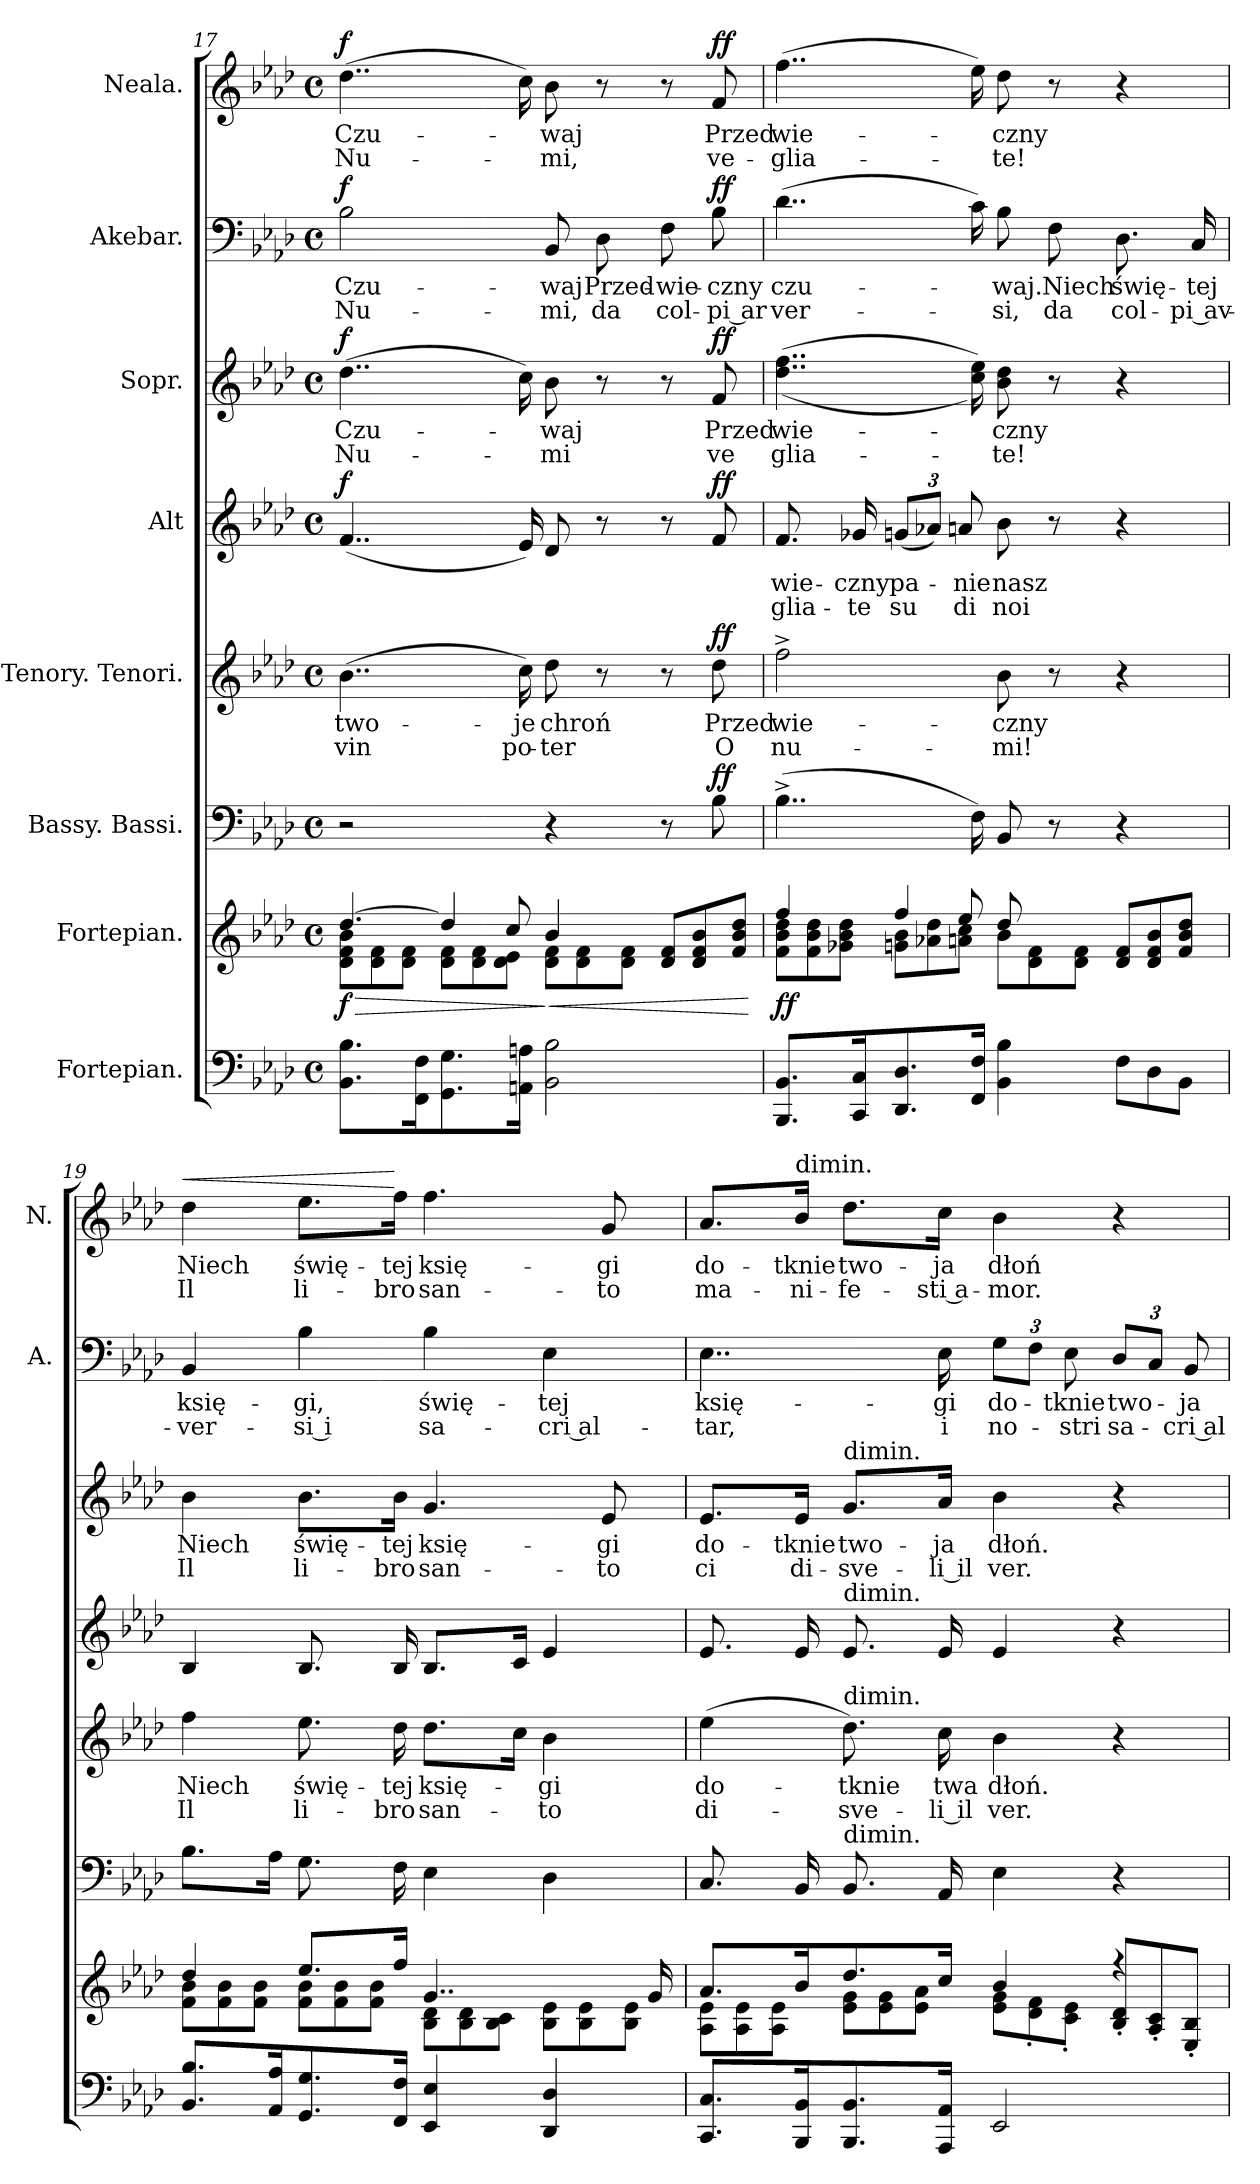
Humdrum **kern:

**kern	**kern	**dynam	**kern	**dynam	**kern	**text	**text	**dynam	**kern	**text	**text	**dynam	**kern	**text	**text	**dynam	**kern	**text	**text	**dynam	**kern	**text	**text	**dynam
*part8	*part7	*part7	*part6	*part6	*part5	*part5	*part5	*part5	*part4	*part4	*part4	*part4	*part3	*part3	*part3	*part3	*part2	*part2	*part2	*part2	*part1	*part1	*part1	*part1
*staff8	*staff7	*staff7	*staff6	*staff6	*staff5	*staff5	*staff5	*staff5	*staff4	*staff4	*staff4	*staff4	*staff3	*staff3	*staff3	*staff3	*staff2	*staff2	*staff2	*staff2	*staff1	*staff1	*staff1	*staff1
*I"Fortepian.	*I"Fortepian.	*	*I"Bassy. Bassi.	*	*I"Tenory. Tenori.	*	*	*	*I"Alt	*	*	*	*I"Sopr.	*	*	*	*I"Akebar.	*	*	*	*I"Neala.	*	*	*
*	*	*	*	*	*	*	*	*	*	*	*	*	*	*	*	*	*I'A.	*	*	*	*I'N.	*	*	*
*clefF4	*clefG2	*	*clefF4	*	*clefG2	*	*	*	*clefG2	*	*	*	*clefG2	*	*	*	*clefF4	*	*	*	*clefG2	*	*	*
*k[b-e-a-d-]	*k[b-e-a-d-]	*	*k[b-e-a-d-]	*	*k[b-e-a-d-]	*	*	*	*k[b-e-a-d-]	*	*	*	*k[b-e-a-d-]	*	*	*	*k[b-e-a-d-]	*	*	*	*k[b-e-a-d-]	*	*	*
*A-:	*A-:	*	*A-:	*	*A-:	*	*	*	*A-:	*	*	*	*A-:	*	*	*	*A-:	*	*	*	*A-:	*	*	*
*M4/4	*M4/4	*	*M4/4	*	*M4/4	*	*	*	*M4/4	*	*	*	*M4/4	*	*	*	*M4/4	*	*	*	*M4/4	*	*	*
*met(c)	*met(c)	*	*met(c)	*	*met(c)	*	*	*	*met(c)	*	*	*	*met(c)	*	*	*	*met(c)	*	*	*	*met(c)	*	*	*
*	*Xtuplet	*	*	*	*	*	*	*	*	*	*	*	*	*	*	*	*	*	*	*	*	*	*	*
=17	=17	=17	=17	=17	=17	=17	=17	=17	=17	=17	=17	=17	=17	=17	=17	=17	=17	=17	=17	=17	=17	=17	=17	=17
*	*^	*	*	*	*	*	*	*	*	*	*	*	*	*	*	*	*	*	*	*	*	*	*	*
!	!	!	!LO:HP:b	!	!	!	!	!	!	!	!	!	!LO:DY:a	!	!	!	!LO:DY:a	!	!	!	!LO:DY:a	!	!	!	!LO:DY:a
8.BB-\ 8.B-\L	[6.dd-/	12d-\ 12f\ 12b-\L	> f	2r	.	(4..b-\	two-	-vin	.	(4..f/	.	.	f	(4..dd-\	Czu-	Nu-	f	2B-\	Czu-	Nu-	f	(4..dd-\	Czu-	Nu-	f
.	.	12d-\ 12f\	.	.	.	.	.	.	.	.	.	.	.	.	.	.	.	.	.	.	.	.	.	.	.
.	.	12d-\ 12f\J	.	.	.	.	.	.	.	.	.	.	.	.	.	.	.	.	.	.	.	.	.	.	.
16FF\ 16F\K	.	.	.	.	.	.	.	.	.	.	.	.	.	.	.	.	.	.	.	.	.	.	.	.	.
8.GG\ 8.G\	6dd-/]	12d-\ 12f\L	.	.	.	.	.	.	.	.	.	.	.	.	.	.	.	.	.	.	.	.	.	.	.
.	.	12d-\ 12f\	.	.	.	.	.	.	.	.	.	.	.	.	.	.	.	.	.	.	.	.	.	.	.
.	12cc/	12d-\ 12e-\J	.	.	.	.	.	.	.	.	.	.	.	.	.	.	.	.	.	.	.	.	.	.	.
16AAn\ 16An\Jk	.	.	.	.	.	16cc\)	-je	po-	.	16e-/)	.	.	.	16cc\)	.	.	.	.	.	.	.	16cc\)	.	.	.
!	!	!	!LO:HP:n=1:b	!	!	!	!	!	!	!	!	!	!	!	!	!	!	!	!	!	!	!	!	!	!
2BB-\ 2B-\	4b-/	12d-\ 12f\L	] <	4r	.	8dd-\	chroń	-ter	.	8d-/	.	.	.	8b-\	-waj	-mi	.	8BB-/	-waj	-mi,	.	8b-\	-waj	-mi,	.
.	.	12d-\ 12f\	.	.	.	.	.	.	.	.	.	.	.	.	.	.	.	.	.	.	.	.	.	.	.
.	.	.	.	.	.	8r	.	.	.	8r	.	.	.	8r	.	.	.	8D-\	Przed-	da	.	8r	.	.	.
.	.	12d-\ 12f\J	.	.	.	.	.	.	.	.	.	.	.	.	.	.	.	.	.	.	.	.	.	.	.
.	12d-/ 12f/L	4ryy	.	8r	.	8r	.	.	.	8r	.	.	.	8r	.	.	.	8F\	-wie-	col-	.	8r	.	.	.
.	12d-/ 12f/ 12b-/	.	.	.	.	.	.	.	.	.	.	.	.	.	.	.	.	.	.	.	.	.	.	.	.
!	!	!	!	!	!LO:DY:a	!	!	!	!LO:DY:a	!	!	!	!LO:DY:a	!	!	!	!LO:DY:a	!	!	!	!LO:DY:a	!	!	!	!LO:DY:a
.	.	.	.	8B-\	ff	8dd-\	Przed	O	ff	8f/	.	.	ff	8f/	Przed	ve	ff	8B-\	-czny	-pi ar	ff	8f/	Przed	ve-	ff
.	12f/ 12b-/ 12dd-/J	.	.	.	.	.	.	.	.	.	.	.	.	.	.	.	.	.	.	.	.	.	.	.	.
*	*v	*v	*	*	*	*	*	*	*	*	*	*	*	*	*	*	*	*	*	*	*	*	*	*	*
.	.	[	.	.	.	.	.	.	.	.	.	.	.	.	.	.	.	.	.	.	.	.	.	.
=18	=18	=18	=18	=18	=18	=18	=18	=18	=18	=18	=18	=18	=18	=18	=18	=18	=18	=18	=18	=18	=18	=18	=18	=18
*	*^	*	*	*	*	*	*	*	*	*	*	*	*	*	*	*	*	*	*	*	*	*	*	*
8.BBB-/ 8.BB-/L	4ff/	12f\ 12b-\ 12dd-\L	ff	(4..B-^\	.	2ff^\	wie-	nu-	.	8.f/	wie-	glia-	.	(<(>4..dd-\ 4..ff\	wie-	glia-	.	(4..d-\	czu-	ver-	.	(4..ff\	wie-	-glia-	.
.	.	12f\ 12b-\ 12dd-\	.	.	.	.	.	.	.	.	.	.	.	.	.	.	.	.	.	.	.	.	.	.	.
.	.	12g-X\ 12b-\ 12dd-\J	.	.	.	.	.	.	.	.	.	.	.	.	.	.	.	.	.	.	.	.	.	.	.
16CC/ 16C/K	.	.	.	.	.	.	.	.	.	16g-X/	-czny	-te	.	.	.	.	.	.	.	.	.	.	.	.	.
*	*	*	*	*	*	*	*	*	*	*Xbrackettup	*	*	*	*	*	*	*	*	*	*	*	*	*	*	*
8.DD-/ 8.D-/	6ff/	12gn\ 12b-\L	.	.	.	.	.	.	.	(12gn/L	pa-	su	.	.	.	.	.	.	.	.	.	.	.	.	.
.	.	12a-X\ 12dd-\	.	.	.	.	.	.	.	12a-X/J)	.	.	.	.	.	.	.	.	.	.	.	.	.	.	.
.	12ee-/	12an\ 12cc\J	.	.	.	.	.	.	.	12an/	-nie	di	.	.	.	.	.	.	.	.	.	.	.	.	.
16FF/ 16F/Jk	.	.	.	16F\)	.	.	.	.	.	.	.	.	.	16cc\ 16ee-\))	.	.	.	16c\)	.	.	.	16ee-\)	.	.	.
4BB-\ 4B-\	8dd-/	12b-\L	.	8BB-/	.	8b-\	-czny	-mi!	.	8b-\	nasz	noi	.	8b-\ 8dd-\	-czny	-te!	.	8B-\	-waj.	-si,	.	8dd-\	-czny	-te!	.
.	.	12d-\ 12f\	.	.	.	.	.	.	.	.	.	.	.	.	.	.	.	.	.	.	.	.	.	.	.
.	8ryy	.	.	8r	.	8r	.	.	.	8r	.	.	.	8r	.	.	.	8F\	Niech	da	.	8r	.	.	.
.	.	12d-\ 12f\J	.	.	.	.	.	.	.	.	.	.	.	.	.	.	.	.	.	.	.	.	.	.	.
*Xtuplet	*	*	*	*	*	*	*	*	*	*	*	*	*	*	*	*	*	*	*	*	*	*	*	*	*
12F\L	12d-/ 12f/L	4ryy	.	4r	.	4r	.	.	.	4r	.	.	.	4r	.	.	.	8.D-\	świę-	col-	.	4r	.	.	.
12D-\	12d-/ 12f/ 12b-/	.	.	.	.	.	.	.	.	.	.	.	.	.	.	.	.	.	.	.	.	.	.	.	.
12BB-\J	12f/ 12b-/ 12dd-/J	.	.	.	.	.	.	.	.	.	.	.	.	.	.	.	.	.	.	.	.	.	.	.	.
.	.	.	.	.	.	.	.	.	.	.	.	.	.	.	.	.	.	16C/	-tej	-pi av-	.	.	.	.	.
=19	=19	=19	=19	=19	=19	=19	=19	=19	=19	=19	=19	=19	=19	=19	=19	=19	=19	=19	=19	=19	=19	=19	=19	=19	=19
!	!	!	!	!	!	!	!	!	!	!	!	!	!	!	!	!	!	!	!	!	!	!	!	!	!LO:HP:a
8.BB-/ 8.B-/L	4dd-/	12f\ 12b-\L	.	8.B-\L	.	4ff\	Niech	Il	.	4B-/	.	.	.	4b-\	Niech	Il	.	4BB-/	księ-	-ver-	.	4dd-\	Niech	Il	<
.	.	12f\ 12b-\	.	.	.	.	.	.	.	.	.	.	.	.	.	.	.	.	.	.	.	.	.	.	.
.	.	12f\ 12b-\J	.	.	.	.	.	.	.	.	.	.	.	.	.	.	.	.	.	.	.	.	.	.	.
16AA-/ 16A-/K	.	.	.	16A-\Jk	.	.	.	.	.	.	.	.	.	.	.	.	.	.	.	.	.	.	.	.	.
8.GG/ 8.G/	8.ee-/L	12f\ 12b-\L	.	8.G\	.	8.ee-\	świę-	li-	.	8.B-/	.	.	.	8.b-\L	świę-	li-	.	4B-\	-gi,	-si i	.	8.ee-\L	świę-	li-	.
.	.	12f\ 12b-\	.	.	.	.	.	.	.	.	.	.	.	.	.	.	.	.	.	.	.	.	.	.	.
.	.	12f\ 12b-\J	.	.	.	.	.	.	.	.	.	.	.	.	.	.	.	.	.	.	.	.	.	.	.
16FF/ 16F/Jk	16ff/Jk	.	.	16F\	.	16dd-\	-tej	-bro	.	16B-/	.	.	.	16b-\Jk	-tej	-bro	.	.	.	.	.	16ff\Jk	-tej	-bro	[
4EE-/ 4E-/	4..g/	12B-\ 12d-\L	.	4E-\	.	8.dd-\L	księ-	san-	.	8.B-/L	.	.	.	4.g/	księ-	san-	.	4B-\	świę-	sa-	.	4.ff\	księ-	san-	.
.	.	12B-\ 12d-\	.	.	.	.	.	.	.	.	.	.	.	.	.	.	.	.	.	.	.	.	.	.	.
.	.	12B-\ 12c\J	.	.	.	.	.	.	.	.	.	.	.	.	.	.	.	.	.	.	.	.	.	.	.
.	.	.	.	.	.	16cc\Jk	.	.	.	16c/Jk	.	.	.	.	.	.	.	.	.	.	.	.	.	.	.
4DD-/ 4D-/	.	12B-\ 12e-\L	.	4D-\	.	4b-\	-gi	-to	.	4e-/	.	.	.	.	.	.	.	4E-\	-tej	-cri al-	.	.	.	.	.
.	.	12B-\ 12e-\	.	.	.	.	.	.	.	.	.	.	.	.	.	.	.	.	.	.	.	.	.	.	.
.	.	.	.	.	.	.	.	.	.	.	.	.	.	8e-/	-gi	-to	.	.	.	.	.	8g/	-gi	-to	.
.	.	12B-\ 12e-\J	.	.	.	.	.	.	.	.	.	.	.	.	.	.	.	.	.	.	.	.	.	.	.
.	16g/	.	.	.	.	.	.	.	.	.	.	.	.	.	.	.	.	.	.	.	.	.	.	.	.
=20	=20	=20	=20	=20	=20	=20	=20	=20	=20	=20	=20	=20	=20	=20	=20	=20	=20	=20	=20	=20	=20	=20	=20	=20	=20
8.CC/ 8.C/L	8.a-/L	12A-\ 12e-\L	.	8.C/	.	(4ee-\	do-	di-	.	8.e-/	.	.	.	8.e-/L	do-	ci	.	4..E-\	księ-	-tar,	.	8.a-/L	do-	ma-	.
.	.	12A-\ 12e-\	.	.	.	.	.	.	.	.	.	.	.	.	.	.	.	.	.	.	.	.	.	.	.
.	.	12A-\ 12e-\J	.	.	.	.	.	.	.	.	.	.	.	.	.	.	.	.	.	.	.	.	.	.	.
!	!	!	!	!	!	!	!	!	!	!	!	!	!	!	!	!	!	!	!	!	!	!LO:TX:a:t=dimin.	!	!	!
16BBB-/ 16BB-/K	16b-/K	.	.	16BB-/	.	.	.	.	.	16e-/	.	.	.	16e-/Jk	-tknie	di-	.	.	.	.	.	16b-/Jk	-tknie	-ni-	.
!	!	!	!	!	!	!	!	!	!	!	!	!	!	!LO:TX:a:t=dimin.	!	!	!	!	!	!	!	!	!	!	!
!	!	!	!	!	!	!	!	!	!	!LO:TX:a:t=dimin.	!	!	!	!	!	!	!	!	!	!	!	!	!	!	!
!	!	!	!	!	!	!LO:TX:a:t=dimin.	!	!	!	!	!	!	!	!	!	!	!	!	!	!	!	!	!	!	!
!	!	!	!	!LO:TX:a:t=dimin.	!	!	!	!	!	!	!	!	!	!	!	!	!	!	!	!	!	!	!	!	!
8.BBB-/ 8.BB-/	8.dd-/	12e-\ 12g\L	.	8.BB-/	.	8.dd-\)	-tknie	-sve-	.	8.e-/	.	.	.	8.g/L	two-	-sve-	.	.	.	.	.	8.dd-\L	two-	-fe-	.
.	.	12e-\ 12g\	.	.	.	.	.	.	.	.	.	.	.	.	.	.	.	.	.	.	.	.	.	.	.
.	.	12e-\ 12a-\J	.	.	.	.	.	.	.	.	.	.	.	.	.	.	.	.	.	.	.	.	.	.	.
16AAA-/ 16AA-/Jk	16cc/Jk	.	.	16AA-/	.	16cc\	twa	-li il	.	16e-/	.	.	.	16a-/Jk	-ja	-li il	.	16E-\	-gi	i	.	16cc\Jk	-ja	-sti a-	.
*	*	*	*	*	*	*	*	*	*	*	*	*	*	*	*	*	*	*Xbrackettup	*	*	*	*	*	*	*
2EE-/	4b-/	12e-\ 12g\L	.	4E-\	.	4b-\	dłoń.	ver.	.	4e-/	.	.	.	4b-\	dłoń.	ver.	.	12G\L	do-	no-	.	4b-\	dłoń	-mor.	.
.	.	12d-'\ 12f'\	.	.	.	.	.	.	.	.	.	.	.	.	.	.	.	12F\J	.	.	.	.	.	.	.
.	.	12c'\ 12e-'\J	.	.	.	.	.	.	.	.	.	.	.	.	.	.	.	12E-\	-tknie	-stri	.	.	.	.	.
.	4r	12B-'/ 12d-'/L	.	4r	.	4r	.	.	.	4r	.	.	.	4r	.	.	.	12D-/L	two-	sa-	.	4r	.	.	.
.	.	12A-'/ 12c'/	.	.	.	.	.	.	.	.	.	.	.	.	.	.	.	12C/J	.	.	.	.	.	.	.
.	.	12E-'/ 12B-'/J	.	.	.	.	.	.	.	.	.	.	.	.	.	.	.	12BB-/	-ja	-cri al-	.	.	.	.	.
*	*v	*v	*	*	*	*	*	*	*	*	*	*	*	*	*	*	*	*	*	*	*	*	*	*	*
=	=	=	=	=	=	=	=	=	=	=	=	=	=	=	=	=	=	=	=	=	=	=	=	=
*-	*-	*-	*-	*-	*-	*-	*-	*-	*-	*-	*-	*-	*-	*-	*-	*-	*-	*-	*-	*-	*-	*-	*-	*-
